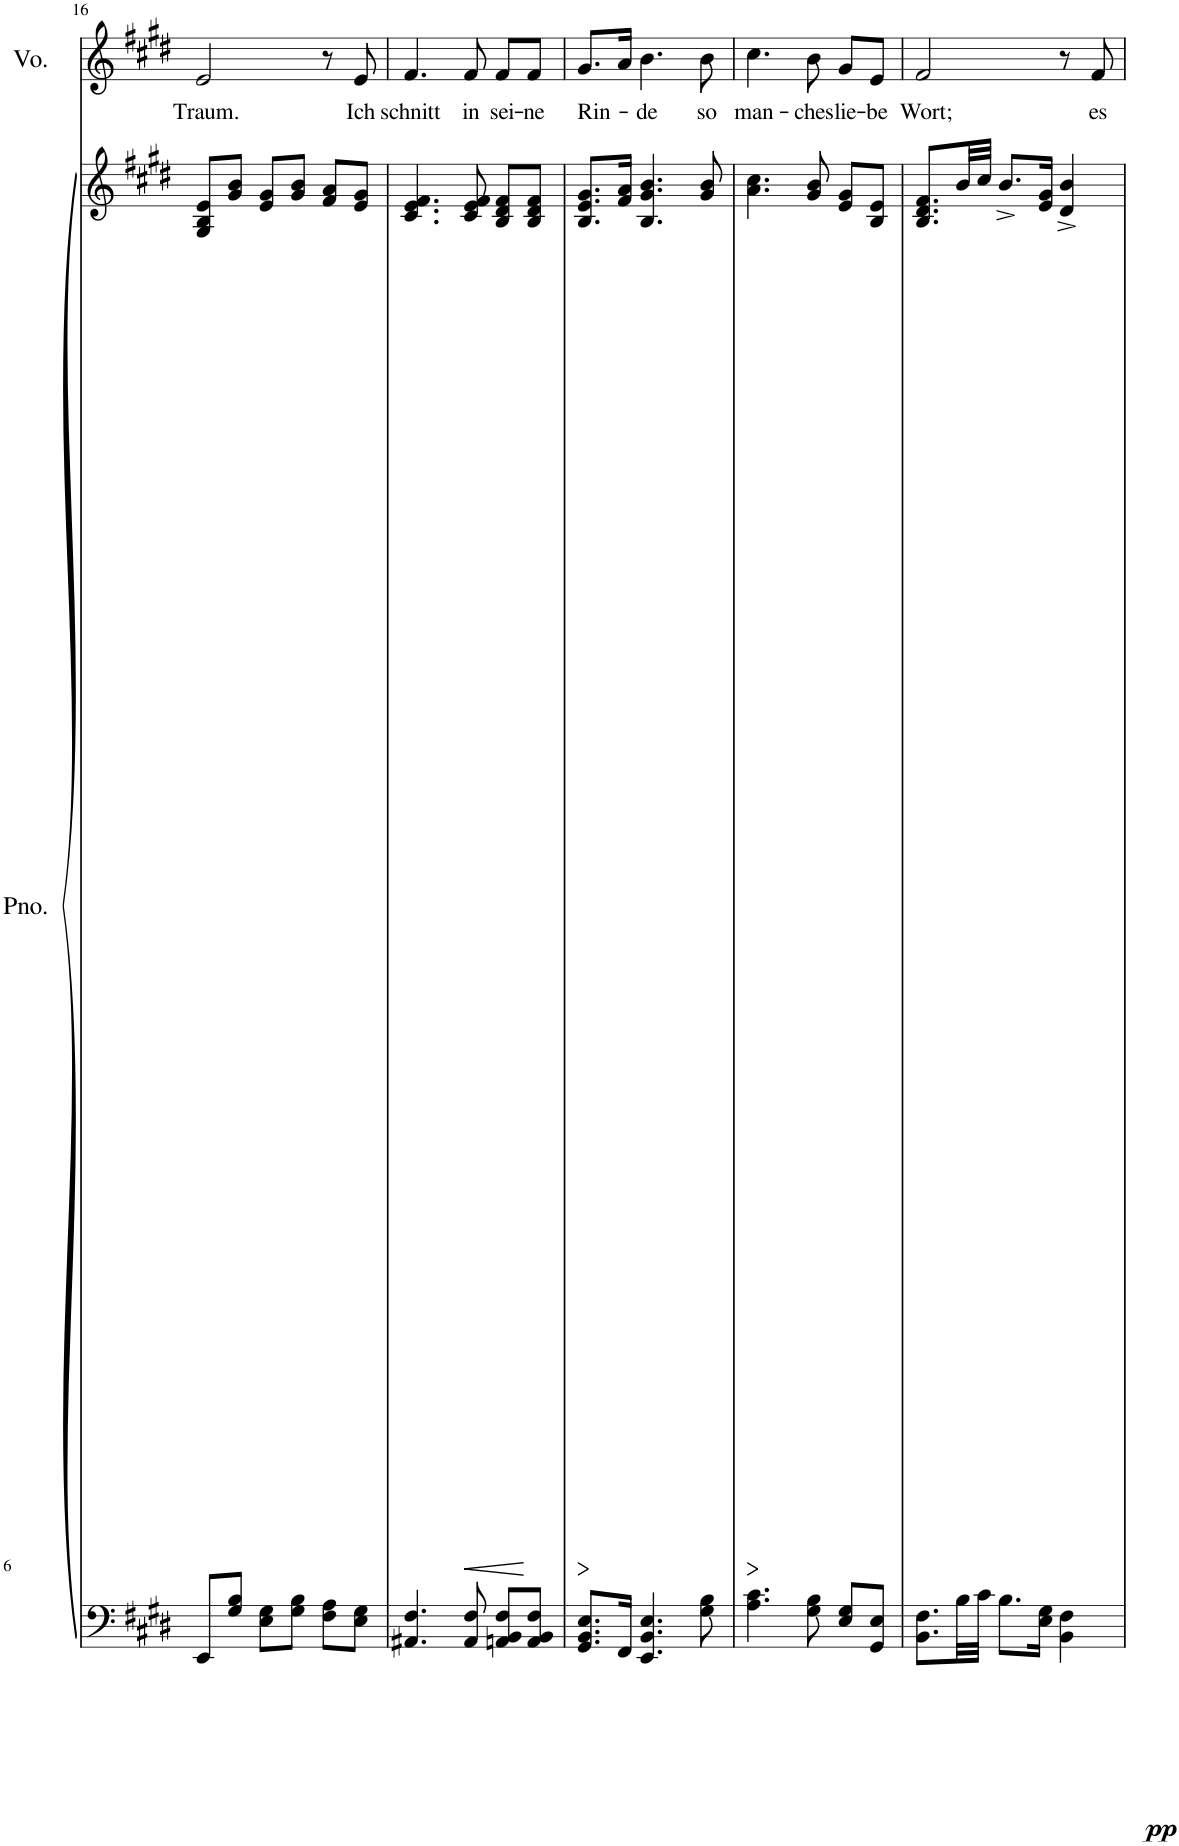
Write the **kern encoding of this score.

**kern	**kern	**dynam	**kern	**text
*part2	*part2	*part2	*part1	*part1
*staff3	*staff2	*staff2/3	*staff1	*staff1
*I"Piano	*	*	*I"Voice	*
*I'Pno.	*	*	*I'Vo.	*
!!LO:PB:g=z
*clefF4	*clefG2	*	*clefG2	*
*k[f#c#g#d#]	*k[f#c#g#d#]	*	*k[f#c#g#d#]	*
*M3/4	*M3/4	*	*M3/4	*
=16	=16	=16	=16	=16
!	!	!	!	!LO:LY:b
8EE/L	8G#/ 8B/ 8e/L	.	2e/	Traum.
8G#/ 8B/J	8g#/ 8b/J	.	.	.
8E\ 8G#\L	8e/ 8g#/L	.	.	.
8G#\ 8B\J	8g#/ 8b/J	.	.	.
8F#\ 8A\L	8f#/ 8a/L	.	8r	.
!	!	!	!	!LO:LY:b
8E\ 8G#\J	8e/ 8g#/J	.	8e/	Ich
=17	=17	=17	=17	=17
!	!	!	!	!LO:LY:b
4.AA#X/ 4.F#/	4.c#/ 4.e/ 4.f#/	.	4.f#/	schnitt
!	!	!LO:HP:b	!	!LO:LY:b
8AA#/ 8F#/	8c#/ 8e/ 8f#/	<	8f#/	in
!	!	!	!	!LO:LY:b
8AAn/ 8BB/ 8F#/L	8B/ 8d#/ 8f#/L	.	8f#/L	sei-
!	!	!	!	!LO:LY:b
8AA/ 8BB/ 8F#/J	8B/ 8d#/ 8f#/J	.	8f#/J	-ne
.	.	[	.	.
=18	=18	=18	=18	=18
!	!	!LO:HP:b	!	!LO:LY:b
8.GG#/ 8.BB/ 8.E/L	8.B/ 8.e/ 8.g#/L	>	8.g#/L	Rin-
16FF#/Jk	16f#/ 16a/Jk	.	16a/Jk	.
!	!	!	!	!LO:LY:b
4.EE/ 4.BB/ 4.E/	4.B/ 4.g#/ 4.b/	.	4.b\	-de
!	!	!	!	!LO:LY:b
8G#\ 8B\	8g#/ 8b/	.	8b\	so
.	.	]	.	.
=19	=19	=19	=19	=19
!	!	!LO:HP:b	!	!LO:LY:b
4.A\ 4.c#\	4.a\ 4.cc#\	>	4.cc#\	man-
!	!	!	!	!LO:LY:b
8G#\ 8B\	8g#/ 8b/	.	8b\	-ches
!	!	!	!	!LO:LY:b
8E/ 8G#/L	8e/ 8g#/L	.	8g#/L	lie-
!	!	!	!	!LO:LY:b
8GG#/ 8E/J	8B/ 8e/J	.	8e/J	-be
.	.	]	.	.
=20	=20	=20	=20	=20
!	!	!	!	!LO:LY:b
8.BB\ 8.F#\L	8.B/ 8.d#/ 8.f#/L	.	2f#/	Wort;
32B\LL	32b/LL	.	.	.
32c#\JJJ	32cc#/JJJ	.	.	.
!	!	!LO:DY:b=2	!	!
8.B\L	8.b^/L	pp	.	.
16E\ 16G#\Jk	16e/ 16g#/Jk	.	.	.
4BB\ 4F#\	4d#/^ 4b/^	.	8r	.
!	!	!	!	!LO:LY:b
.	.	.	8f#/	es
=	=	=	=	=
*-	*-	*-	*-	*-
